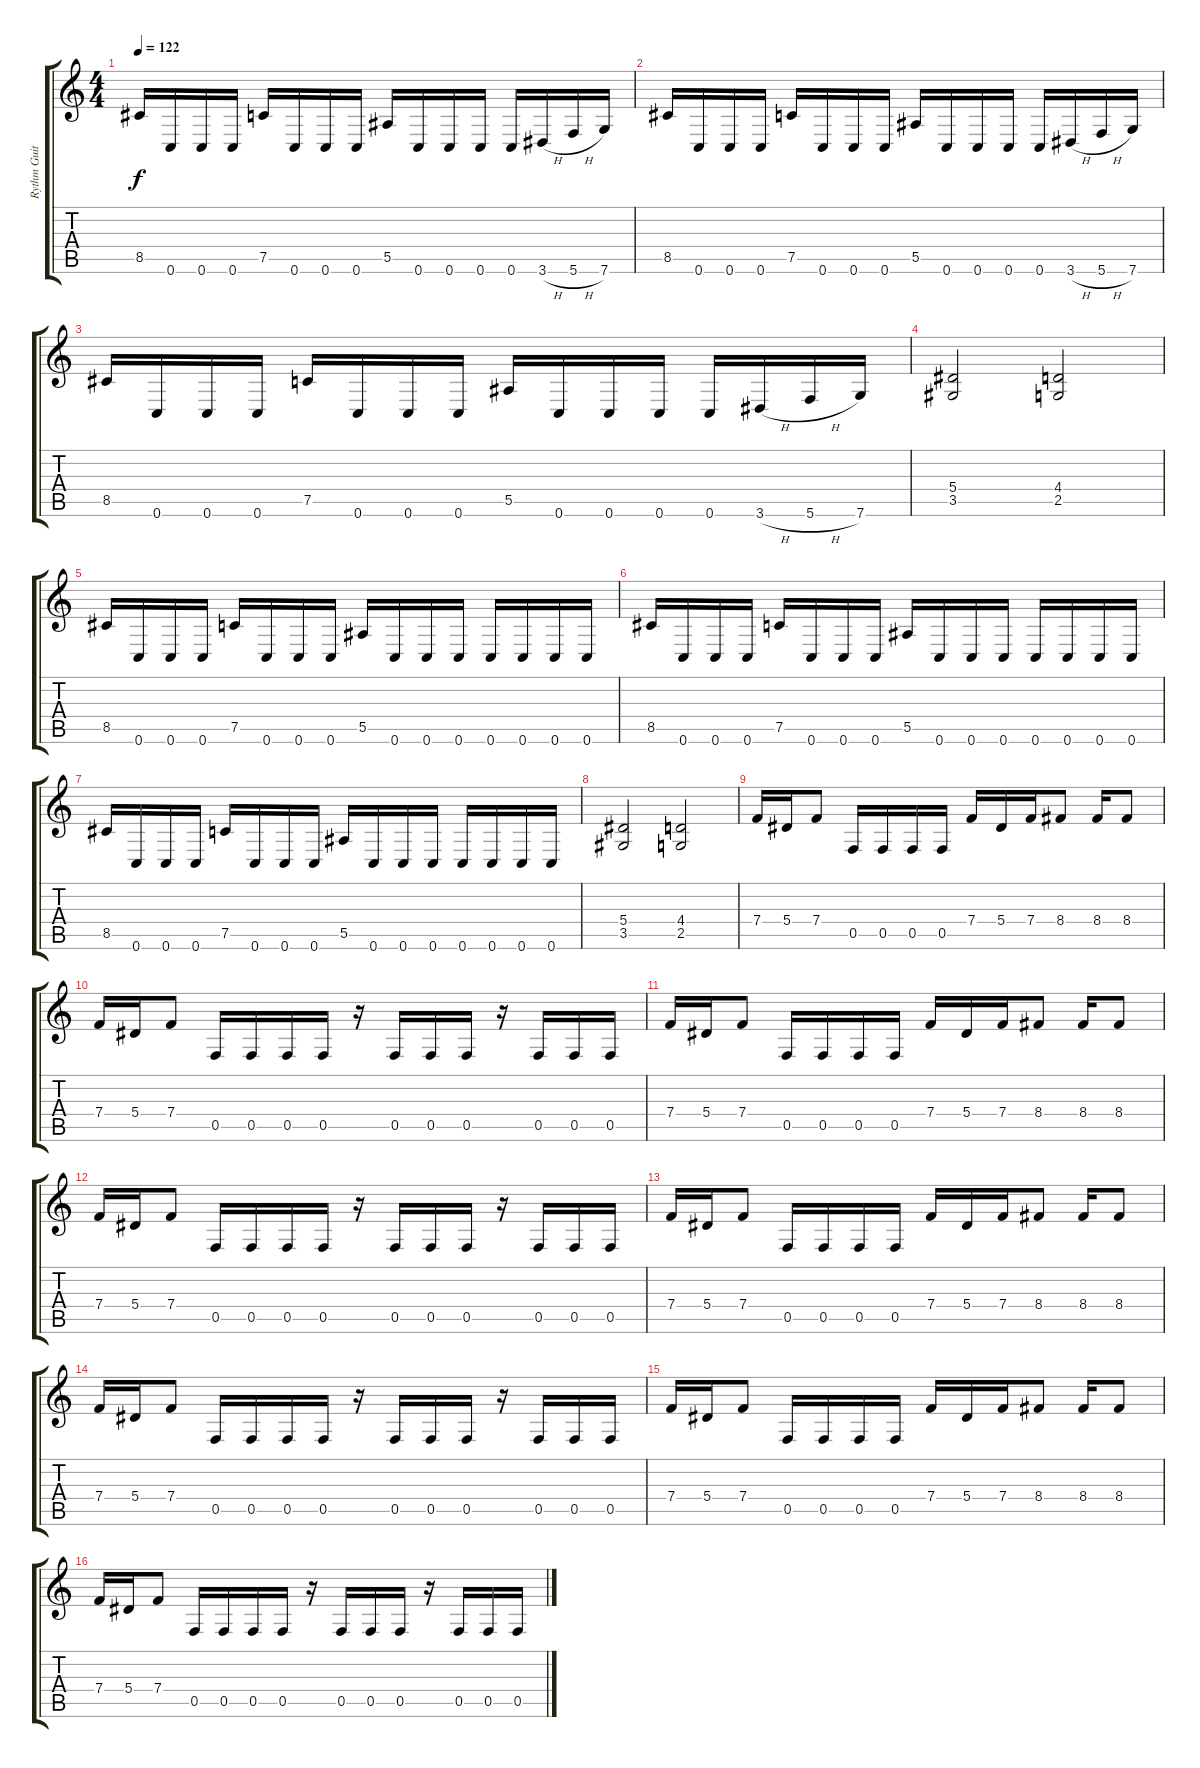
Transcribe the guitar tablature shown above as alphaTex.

\track ("Rythm Guitar (Left)" "Rythm Guit") {instrument distortionguitar}
\staff {score tabs}
\tuning (C4 G3 Eb3 Bb2 F2 C2) {hide}
\ts (4 4)
\tempo 122
\clef g2
\ks c
8.5.16{dy f} 0.6.16 0.6.16 0.6.16 7.5.16 0.6.16 0.6.16 0.6.16 5.5.16 0.6.16 0.6.16 0.6.16 0.6.16 3.6{h}.16 5.6{h}.16 7.6.16 |
8.5.16 0.6.16 0.6.16 0.6.16 7.5.16 0.6.16 0.6.16 0.6.16 5.5.16 0.6.16 0.6.16 0.6.16 0.6.16 3.6{h}.16 5.6{h}.16 7.6.16 |
8.5.16 0.6.16 0.6.16 0.6.16 7.5.16 0.6.16 0.6.16 0.6.16 5.5.16 0.6.16 0.6.16 0.6.16 0.6.16 3.6{h}.16 5.6{h}.16 7.6.16 |
(5.4 3.5).2 (4.4 2.5).2 |
8.5.16 0.6.16 0.6.16 0.6.16 7.5.16 0.6.16 0.6.16 0.6.16 5.5.16 0.6.16 0.6.16 0.6.16 0.6.16 0.6.16 0.6.16 0.6.16 |
8.5.16 0.6.16 0.6.16 0.6.16 7.5.16 0.6.16 0.6.16 0.6.16 5.5.16 0.6.16 0.6.16 0.6.16 0.6.16 0.6.16 0.6.16 0.6.16 |
8.5.16 0.6.16 0.6.16 0.6.16 7.5.16 0.6.16 0.6.16 0.6.16 5.5.16 0.6.16 0.6.16 0.6.16 0.6.16 0.6.16 0.6.16 0.6.16 |
(5.4 3.5).2 (4.4 2.5).2 |
7.4.16 5.4.16 7.4.8 0.5.16 0.5.16 0.5.16 0.5.16 7.4.16 5.4.16 7.4.16 8.4.8 8.4.16 8.4.8 |
7.4.16 5.4.16 7.4.8 0.5.16 0.5.16 0.5.16 0.5.16 r.16 0.5.16 0.5.16 0.5.16 r.16 0.5.16 0.5.16 0.5.16 |
7.4.16 5.4.16 7.4.8 0.5.16 0.5.16 0.5.16 0.5.16 7.4.16 5.4.16 7.4.16 8.4.8 8.4.16 8.4.8 |
7.4.16 5.4.16 7.4.8 0.5.16 0.5.16 0.5.16 0.5.16 r.16 0.5.16 0.5.16 0.5.16 r.16 0.5.16 0.5.16 0.5.16 |
7.4.16 5.4.16 7.4.8 0.5.16 0.5.16 0.5.16 0.5.16 7.4.16 5.4.16 7.4.16 8.4.8 8.4.16 8.4.8 |
7.4.16 5.4.16 7.4.8 0.5.16 0.5.16 0.5.16 0.5.16 r.16 0.5.16 0.5.16 0.5.16 r.16 0.5.16 0.5.16 0.5.16 |
7.4.16 5.4.16 7.4.8 0.5.16 0.5.16 0.5.16 0.5.16 7.4.16 5.4.16 7.4.16 8.4.8 8.4.16 8.4.8 |
7.4.16 5.4.16 7.4.8 0.5.16 0.5.16 0.5.16 0.5.16 r.16 0.5.16 0.5.16 0.5.16 r.16 0.5.16 0.5.16 0.5.16
